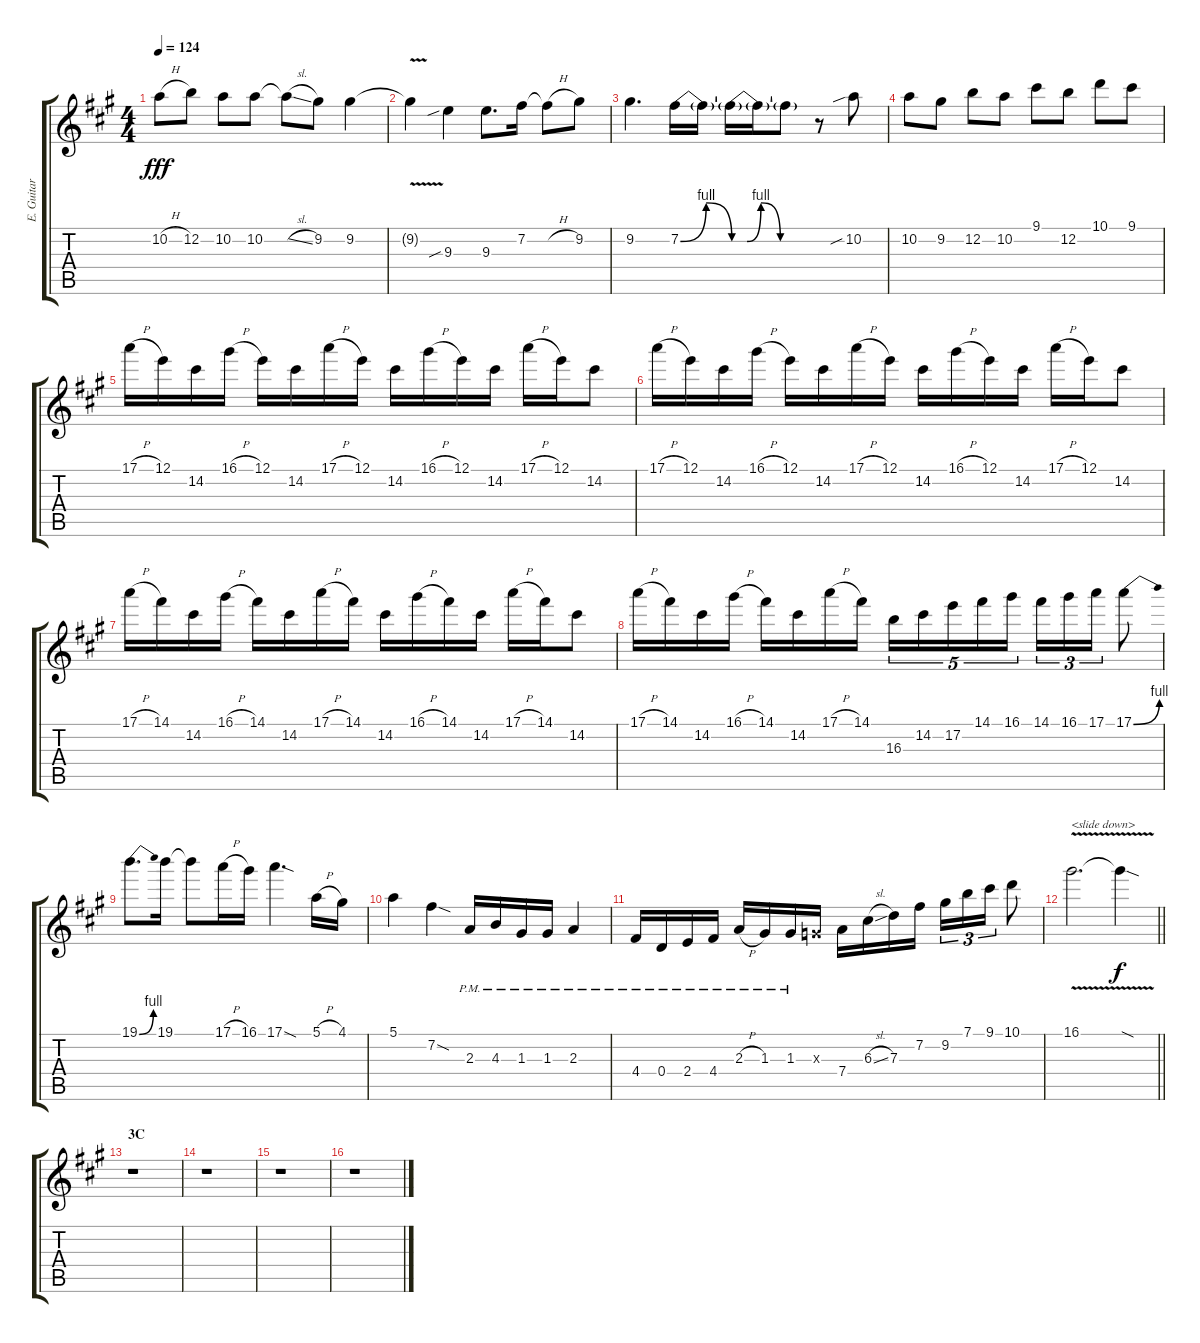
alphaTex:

\track ("E. Guitar IV" "E. Guitar ") {instrument overdrivenguitar}
\staff {score tabs}
\tuning (E4 B3 G3 D3 A2 E2) {hide}
\ts (4 4)
\tempo 124
\clef g2
\ks a
10.2{h}.8{dy fff} 12.2.8 10.2.8 10.2.8 10.2{sl t}.8 9.2.8 9.2.4 |
9.2{v t}.4 9.3{sib}.4 9.3.8{d} 7.2.16 7.2{h t}.8 9.2.8 |
9.2.4{d} 7.2{be (bendrelease 0 0 30 4 30 4 60 0)}.16 7.2{t}.16 7.2{be (custom 0 0 11 0 21 4 35 0 60 0) t}.16 7.2{t}.16 7.2{t}.8 r.8 10.2{sib}.8 |
10.2.8 9.2.8 12.2.8 10.2.8 9.1.8 12.2.8 10.1.8 9.1.8 |
17.1{h}.16 12.1.16 14.2.16 16.1{h}.16 12.1.16 14.2.16 17.1{h}.16 12.1.16 14.2.16 16.1{h}.16 12.1.16 14.2.16 17.1{h}.16 12.1.16 14.2.8 |
17.1{h}.16 12.1.16 14.2.16 16.1{h}.16 12.1.16 14.2.16 17.1{h}.16 12.1.16 14.2.16 16.1{h}.16 12.1.16 14.2.16 17.1{h}.16 12.1.16 14.2.8 |
17.1{h}.16 14.1.16 14.2.16 16.1{h}.16 14.1.16 14.2.16 17.1{h}.16 14.1.16 14.2.16 16.1{h}.16 14.1.16 14.2.16 17.1{h}.16 14.1.16 14.2.8 |
17.1{h}.16 14.1.16 14.2.16 16.1{h}.16 14.1.16 14.2.16 17.1{h}.16 14.1.16 16.3.16{tu (5 4)} 14.2.16{tu (5 4)} 17.2.16{tu (5 4)} 14.1.16{tu (5 4)} 16.1.16{tu (5 4)} 14.1.16{tu (3 2)} 16.1.16{tu (3 2)} 17.1.16{tu (3 2)} 17.1{be (bend 0 0 60 4)}.8 |
19.1{be (bend 0 0 60 4)}.8{d} 19.1.16 19.1{t}.8 17.1{h}.16 16.1.16 17.1{sod}.4{d} 5.1{h}.16 4.1.16 |
5.1.4 7.2{sod}.4 2.3{pm}.16 4.3{pm}.16 1.3{pm}.16 1.3{pm}.16 2.3{pm}.4 |
4.4{pm}.16 0.4{pm}.16 2.4{pm}.16 4.4{pm}.16 2.3{h pm}.16 1.3{pm}.16 1.3{pm}.16 0.3{x}.16 7.4.16 6.3{sl}.16 7.3.16 7.2.16 9.2.16{tu (3 2)} 7.1.16{tu (3 2)} 9.1.16{tu (3 2)} 10.1.8 |
\barLineRight lightlight
16.1{v}.2{d txt "<slide down>"} 16.1{sod t}.4{dy f} |
\section ("" "3C")
r.1 |
r.1 |
r.1 |
r.1
